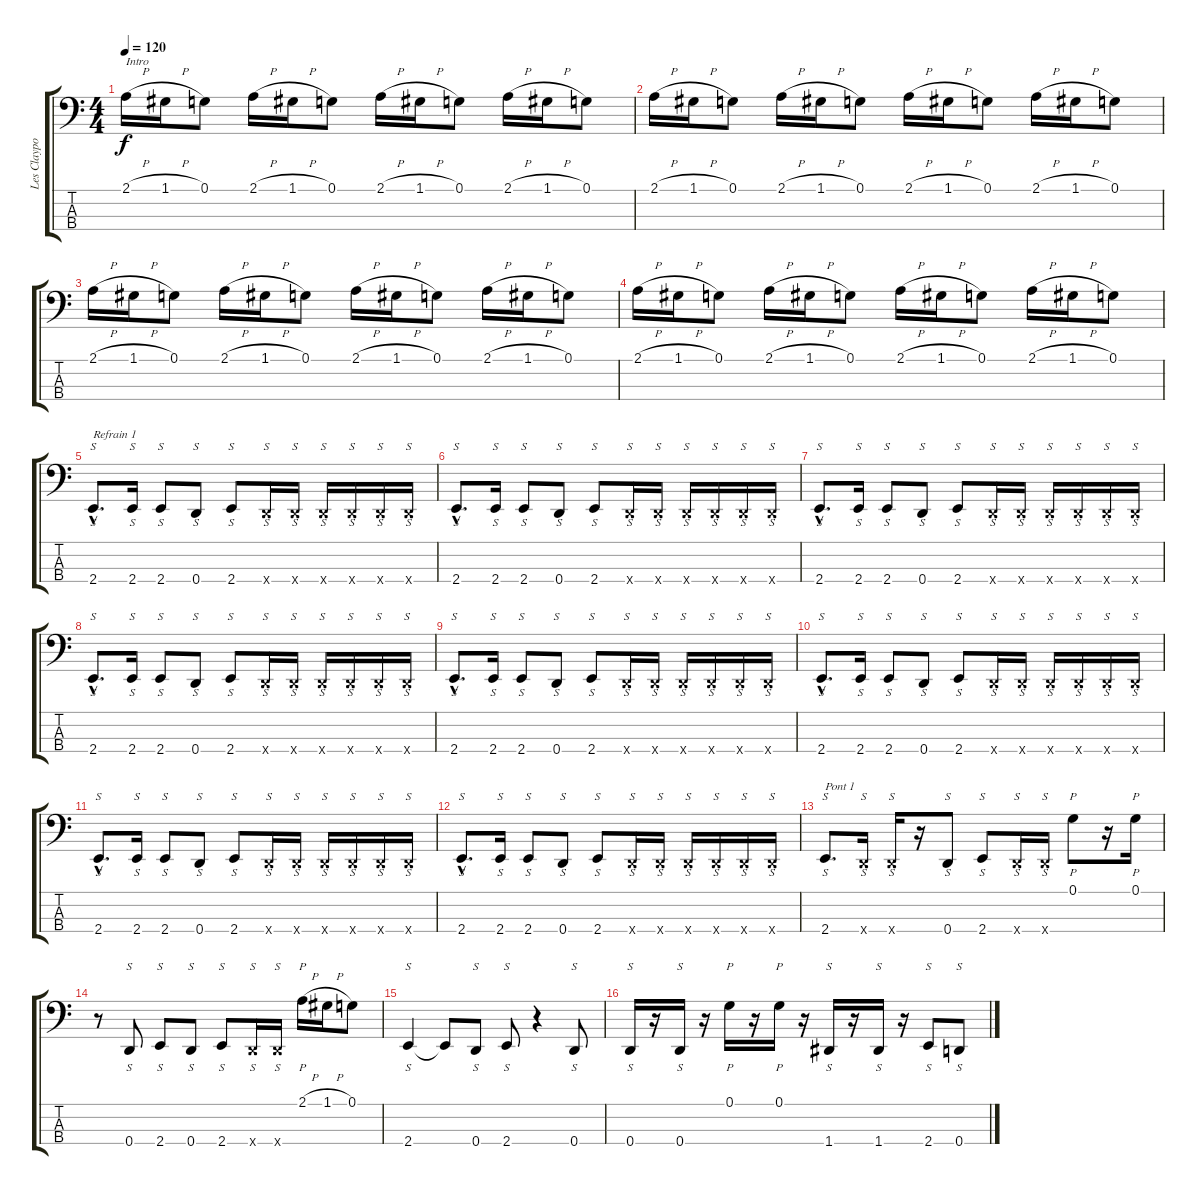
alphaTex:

\track ("Les Claypool" "Les Claypo") {instrument slapbass1}
\staff {score tabs}
\tuning (G2 D2 A1 D1) {hide}
\ts (4 4)
\tempo 120
\clef f4
\ks c
2.1{h}.16{txt "Intro" dy f instrument slapbass1} 1.1{h}.16 0.1.8 2.1{h}.16 1.1{h}.16 0.1.8 2.1{h}.16 1.1{h}.16 0.1.8 2.1{h}.16 1.1{h}.16 0.1.8 |
2.1{h}.16 1.1{h}.16 0.1.8 2.1{h}.16 1.1{h}.16 0.1.8 2.1{h}.16 1.1{h}.16 0.1.8 2.1{h}.16 1.1{h}.16 0.1.8 |
2.1{h}.16 1.1{h}.16 0.1.8 2.1{h}.16 1.1{h}.16 0.1.8 2.1{h}.16 1.1{h}.16 0.1.8 2.1{h}.16 1.1{h}.16 0.1.8 |
2.1{h}.16 1.1{h}.16 0.1.8 2.1{h}.16 1.1{h}.16 0.1.8 2.1{h}.16 1.1{h}.16 0.1.8 2.1{h}.16 1.1{h}.16 0.1.8 |
2.4{hac}.8{s d txt "Refrain 1"} 2.4.16{s} 2.4.8{s} 0.4.8{s} 2.4.8{s} 0.4{x}.16{s} 0.4{x}.16{s} 0.4{x}.16{s} 0.4{x}.16{s} 0.4{x}.16{s} 0.4{x}.16{s} |
2.4{hac}.8{s d} 2.4.16{s} 2.4.8{s} 0.4.8{s} 2.4.8{s} 0.4{x}.16{s} 0.4{x}.16{s} 0.4{x}.16{s} 0.4{x}.16{s} 0.4{x}.16{s} 0.4{x}.16{s} |
2.4{hac}.8{s d} 2.4.16{s} 2.4.8{s} 0.4.8{s} 2.4.8{s} 0.4{x}.16{s} 0.4{x}.16{s} 0.4{x}.16{s} 0.4{x}.16{s} 0.4{x}.16{s} 0.4{x}.16{s} |
2.4{hac}.8{s d} 2.4.16{s} 2.4.8{s} 0.4.8{s} 2.4.8{s} 0.4{x}.16{s} 0.4{x}.16{s} 0.4{x}.16{s} 0.4{x}.16{s} 0.4{x}.16{s} 0.4{x}.16{s} |
2.4{hac}.8{s d} 2.4.16{s} 2.4.8{s} 0.4.8{s} 2.4.8{s} 0.4{x}.16{s} 0.4{x}.16{s} 0.4{x}.16{s} 0.4{x}.16{s} 0.4{x}.16{s} 0.4{x}.16{s} |
2.4{hac}.8{s d} 2.4.16{s} 2.4.8{s} 0.4.8{s} 2.4.8{s} 0.4{x}.16{s} 0.4{x}.16{s} 0.4{x}.16{s} 0.4{x}.16{s} 0.4{x}.16{s} 0.4{x}.16{s} |
2.4{hac}.8{s d} 2.4.16{s} 2.4.8{s} 0.4.8{s} 2.4.8{s} 0.4{x}.16{s} 0.4{x}.16{s} 0.4{x}.16{s} 0.4{x}.16{s} 0.4{x}.16{s} 0.4{x}.16{s} |
2.4{hac}.8{s d} 2.4.16{s} 2.4.8{s} 0.4.8{s} 2.4.8{s} 0.4{x}.16{s} 0.4{x}.16{s} 0.4{x}.16{s} 0.4{x}.16{s} 0.4{x}.16{s} 0.4{x}.16{s} |
2.4.8{s d txt "Pont 1"} 0.4{x}.16{s} 0.4{x}.16{s} r.16 0.4.8{s} 2.4.8{s} 0.4{x}.16{s} 0.4{x}.16{s} 0.1.8{p} r.16 0.1.16{p} |
r.8 0.4.8{s} 2.4.8{s} 0.4.8{s} 2.4.8{s} 0.4{x}.16{s} 0.4{x}.16{s} 2.1{h}.16{p} 1.1{h}.16 0.1.8 |
2.4.4{s} 2.4{t}.8 0.4.8{s} 2.4.8{s} r.4 0.4.8{s} |
0.4.16{s} r.16 0.4.16{s} r.16 0.1.16{p} r.16 0.1.16{p} r.16 1.4.16{s} r.16 1.4.16{s} r.16 2.4.8{s} 0.4.8{s}
